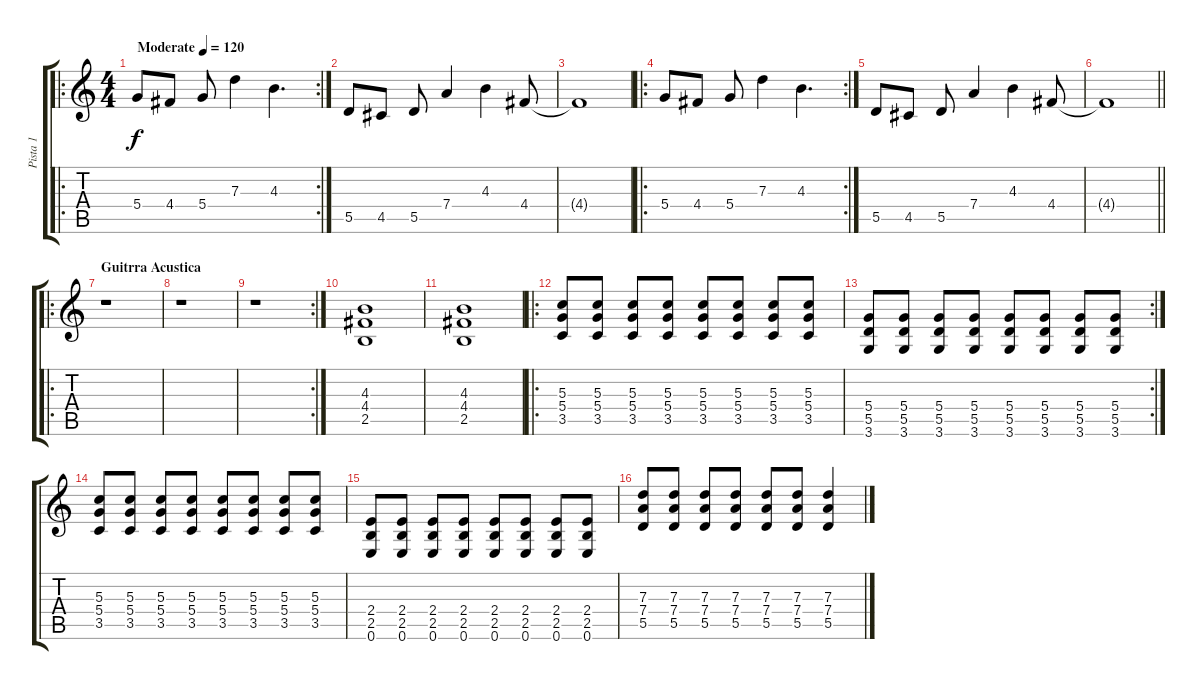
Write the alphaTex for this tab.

\track ("Pista 1" "Pista 1") {instrument distortionguitar}
\staff {score tabs}
\tuning (E4 B3 G3 D3 A2 E2) {hide}
\ro
\rc 2
\ts (4 4)
\tempo (120 "Moderate")
\clef g2
\ks c
5.4.8{dy f instrument distortionguitar} 4.4.8 5.4.8 7.3.4 4.3.4{d} |
5.5.8 4.5.8 5.5.8 7.4.4 4.3.4 4.4.8 |
4.4{t}.1 |
\ro
\rc 2
5.4.8 4.4.8 5.4.8 7.3.4 4.3.4{d} |
5.5.8 4.5.8 5.5.8 7.4.4 4.3.4 4.4.8 |
\barLineRight lightlight
4.4{t}.1 |
\ro
\section ("" "Guitrra Acustica")
r.1 |
r.1 |
\rc 2
r.1 |
(4.3 4.4 2.5).1 |
(4.3 4.4 2.5).1 |
\ro
(5.3 5.4 3.5).8 (5.3 5.4 3.5).8 (5.3 5.4 3.5).8 (5.3 5.4 3.5).8 (5.3 5.4 3.5).8 (5.3 5.4 3.5).8 (5.3 5.4 3.5).8 (5.3 5.4 3.5).8 |
\rc 2
(5.4 5.5 3.6).8 (5.4 5.5 3.6).8 (5.4 5.5 3.6).8 (5.4 5.5 3.6).8 (5.4 5.5 3.6).8 (5.4 5.5 3.6).8 (5.4 5.5 3.6).8 (5.4 5.5 3.6).8 |
(5.3 5.4 3.5).8 (5.3 5.4 3.5).8 (5.3 5.4 3.5).8 (5.3 5.4 3.5).8 (5.3 5.4 3.5).8 (5.3 5.4 3.5).8 (5.3 5.4 3.5).8 (5.3 5.4 3.5).8 |
(2.4 2.5 0.6).8 (2.4 2.5 0.6).8 (2.4 2.5 0.6).8 (2.4 2.5 0.6).8 (2.4 2.5 0.6).8 (2.4 2.5 0.6).8 (2.4 2.5 0.6).8 (2.4 2.5 0.6).8 |
(7.3 7.4 5.5).8 (7.3 7.4 5.5).8 (7.3 7.4 5.5).8 (7.3 7.4 5.5).8 (7.3 7.4 5.5).8 (7.3 7.4 5.5).8 (7.3 7.4 5.5).4
